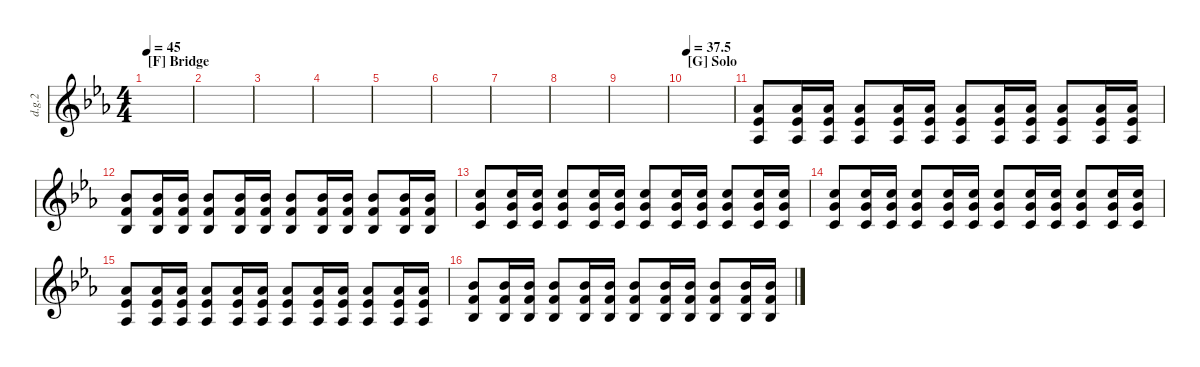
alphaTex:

\defaultSystemsLayout 4
\hideDynamics
\bracketExtendMode nobrackets
\otherSystemsTrackNameOrientation horizontal
\track ("Distortion Guitar 2" "d.g.2") {instrument distortionguitar}
\staff {score}
\tuning (E4 B3 G3 D3 A2 E2)
\ts (4 4)
\section ("F" "Bridge")
\tempo 45
\clef g2
\ks cminor
|
|
|
|
|
|
|
|
|
\section ("G" "Solo")
\tempo
37.5 |
(4.6 6.5 6.4).8 (4.6 6.5 6.4).16 (4.6 6.5 6.4).16 (4.6 6.5 6.4).8 (4.6 6.5 6.4).16 (4.6 6.5 6.4).16 (4.6 6.5 6.4).8 (4.6 6.5 6.4).16 (4.6 6.5 6.4).16 (4.6 6.5 6.4).8 (4.6 6.5 6.4).16 (4.6 6.5 6.4).16 |
(6.6 8.5 8.4).8 (6.6 8.5 8.4).16 (6.6 8.5 8.4).16 (6.6 8.5 8.4).8 (6.6 8.5 8.4).16 (6.6 8.5 8.4).16 (6.6 8.5 8.4).8 (6.6 8.5 8.4).16 (6.6 8.5 8.4).16 (6.6 8.5 8.4).8 (6.6 8.5 8.4).16 (6.6 8.5 8.4).16 |
(8.6 10.5 10.4).8 (8.6 10.5 10.4).16 (8.6 10.5 10.4).16 (8.6 10.5 10.4).8 (8.6 10.5 10.4).16 (8.6 10.5 10.4).16 (8.6 10.5 10.4).8 (8.6 10.5 10.4).16 (8.6 10.5 10.4).16 (8.6 10.5 10.4).8 (8.6 10.5 10.4).16 (8.6 10.5 10.4).16 |
(8.6 10.5 10.4).8 (8.6 10.5 10.4).16 (8.6 10.5 10.4).16 (8.6 10.5 10.4).8 (8.6 10.5 10.4).16 (8.6 10.5 10.4).16 (8.6 10.5 10.4).8 (8.6 10.5 10.4).16 (8.6 10.5 10.4).16 (8.6 10.5 10.4).8 (8.6 10.5 10.4).16 (8.6 10.5 10.4).16 |
(4.6 6.5 6.4).8 (4.6 6.5 6.4).16 (4.6 6.5 6.4).16 (4.6 6.5 6.4).8 (4.6 6.5 6.4).16 (4.6 6.5 6.4).16 (4.6 6.5 6.4).8 (4.6 6.5 6.4).16 (4.6 6.5 6.4).16 (4.6 6.5 6.4).8 (4.6 6.5 6.4).16 (4.6 6.5 6.4).16 |
(6.6 8.5 8.4).8 (6.6 8.5 8.4).16 (6.6 8.5 8.4).16 (6.6 8.5 8.4).8 (6.6 8.5 8.4).16 (6.6 8.5 8.4).16 (6.6 8.5 8.4).8 (6.6 8.5 8.4).16 (6.6 8.5 8.4).16 (6.6 8.5 8.4).8 (6.6 8.5 8.4).16 (6.6 8.5 8.4).16
